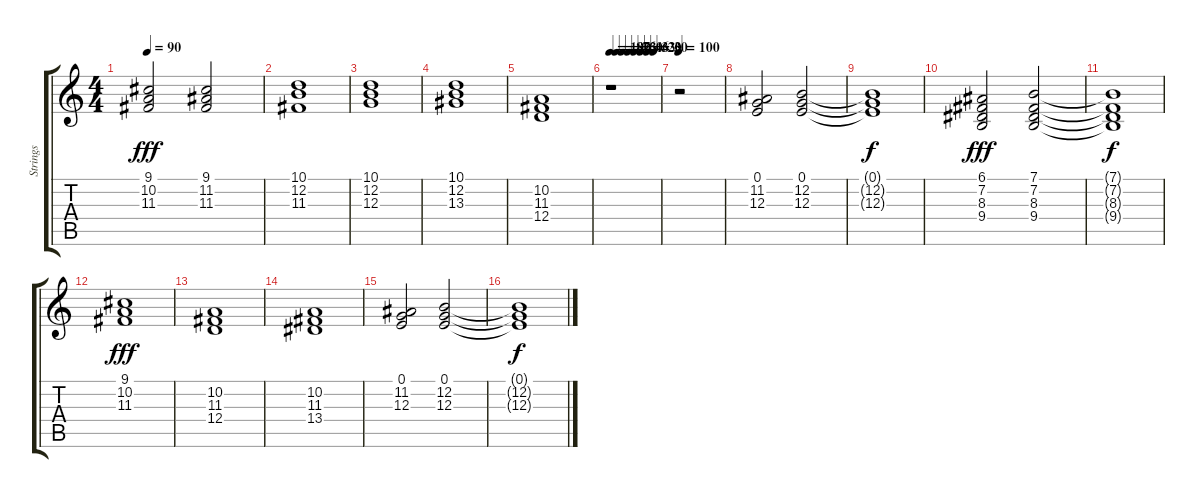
\track ("Strings" "Strings") {instrument stringensemble2}
\staff {score tabs}
\tuning (E4 B3 G3 D3 A2 E2) {hide}
\ts (4 4)
\tempo 90
\clef g2
\ks c
(9.1 10.2 11.3).2{dy fff} (9.1 11.2 11.3).2 |
(10.1 12.2 11.3).1 |
(10.1 12.2 12.3).1 |
(10.1 12.2 13.3).1 |
(10.2 11.3 12.4).1 |
\tempo 100
\tempo (87 0.125)
\tempo (73 0.25)
\tempo (60 0.375)
\tempo (46 0.5)
\tempo (33 0.625)
\tempo (20 0.75)
\tempo (30 0.875)
r.1 |
\tempo 100
r.2 |
(0.1 11.2 12.3).2 (0.1 12.2 12.3).2 |
(0.1{t} 12.2{t} 12.3{t}).1{dy f} |
(6.1 7.2 8.3 9.4).2{dy fff} (7.1 7.2 8.3 9.4).2 |
(7.1{t} 7.2{t} 8.3{t} 9.4{t}).1{dy f} |
(9.1 10.2 11.3).1{dy fff} |
(10.2 11.3 12.4).1 |
(10.2 11.3 13.4).1 |
(0.1 11.2 12.3).2 (0.1 12.2 12.3).2 |
(0.1{t} 12.2{t} 12.3{t}).1{dy f}
